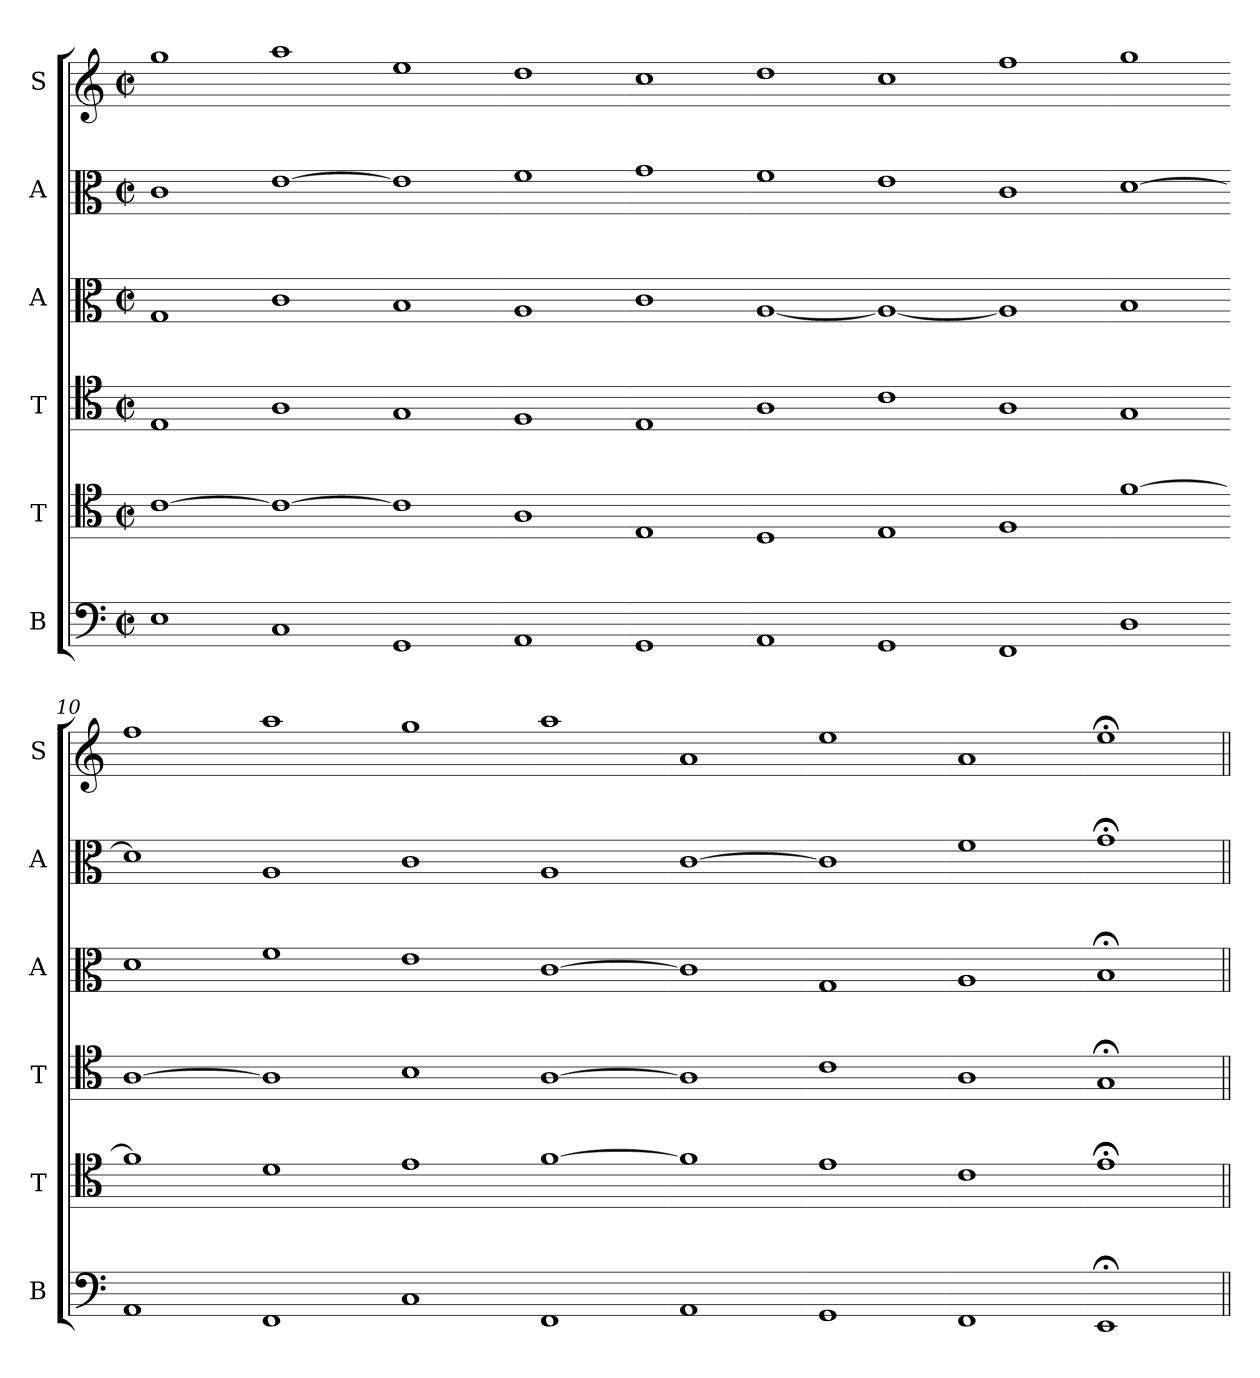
**kern	**kern	**kern	**kern	**kern	**kern
*part6	*part5	*part4	*part3	*part2	*part1
*staff6	*staff5	*staff4	*staff3	*staff2	*staff1
*I"B	*I"T	*I"T	*I"A	*I"A	*I"S
*I'B	*I'T	*I'T	*I'A	*I'A	*I'S
*clefF4	*clefC4	*clefC4	*clefC3	*clefC3	*clefG2
*k[]	*k[]	*k[]	*k[]	*k[]	*k[]
*M2/2	*M2/2	*M2/2	*M2/2	*M2/2	*M2/2
*met(c|)	*met(c|)	*met(c|)	*met(c|)	*met(c|)	*met(c|)
*MM208	*MM208	*MM208	*MM208	*MM208	*MM208
=1	=1	=1	=1	=1	=1
1E	[1c	1E	1G	1c	1gg
=2-	=2-	=2-	=2-	=2-	=2-
1C	1c_	1A	1c	[1e	1aa
=3-	=3-	=3-	=3-	=3-	=3-
1GG	1c]	1G	1B	1e]	1ee
=4-	=4-	=4-	=4-	=4-	=4-
1AA	1A	1F	1A	1f	1dd
=5-	=5-	=5-	=5-	=5-	=5-
1GG	1E	1E	1c	1g	1cc
=6-	=6-	=6-	=6-	=6-	=6-
1AA	1D	1A	[1A	1f	1dd
=7-	=7-	=7-	=7-	=7-	=7-
1GG	1E	1c	1A_	1e	1cc
=8-	=8-	=8-	=8-	=8-	=8-
1FF	1F	1A	1A]	1c	1ff
=9-	=9-	=9-	=9-	=9-	=9-
1D	[1f	1G	1B	[1d	1gg
=10-	=10-	=10-	=10-	=10-	=10-
1AA	1f]	[1A	1d	1d]	1ff
=11-	=11-	=11-	=11-	=11-	=11-
1FF	1d	1A]	1f	1A	1aa
=12-	=12-	=12-	=12-	=12-	=12-
1C	1e	1B	1e	1c	1gg
=13-	=13-	=13-	=13-	=13-	=13-
1FF	[1f	[1A	[1c	1A	1aa
=14-	=14-	=14-	=14-	=14-	=14-
1AA	1f]	1A]	1c]	[1c	1a
=15-	=15-	=15-	=15-	=15-	=15-
1GG	1e	1c	1G	1c]	1ee
=16-	=16-	=16-	=16-	=16-	=16-
1FF	1c	1A	1A	1f	1a
=17-	=17-	=17-	=17-	=17-	=17-
1EE;<	1e;<	1G;<	1B;<	1g;	1ee;<
=||	=||	=||	=||	=||	=||
*-	*-	*-	*-	*-	*-
